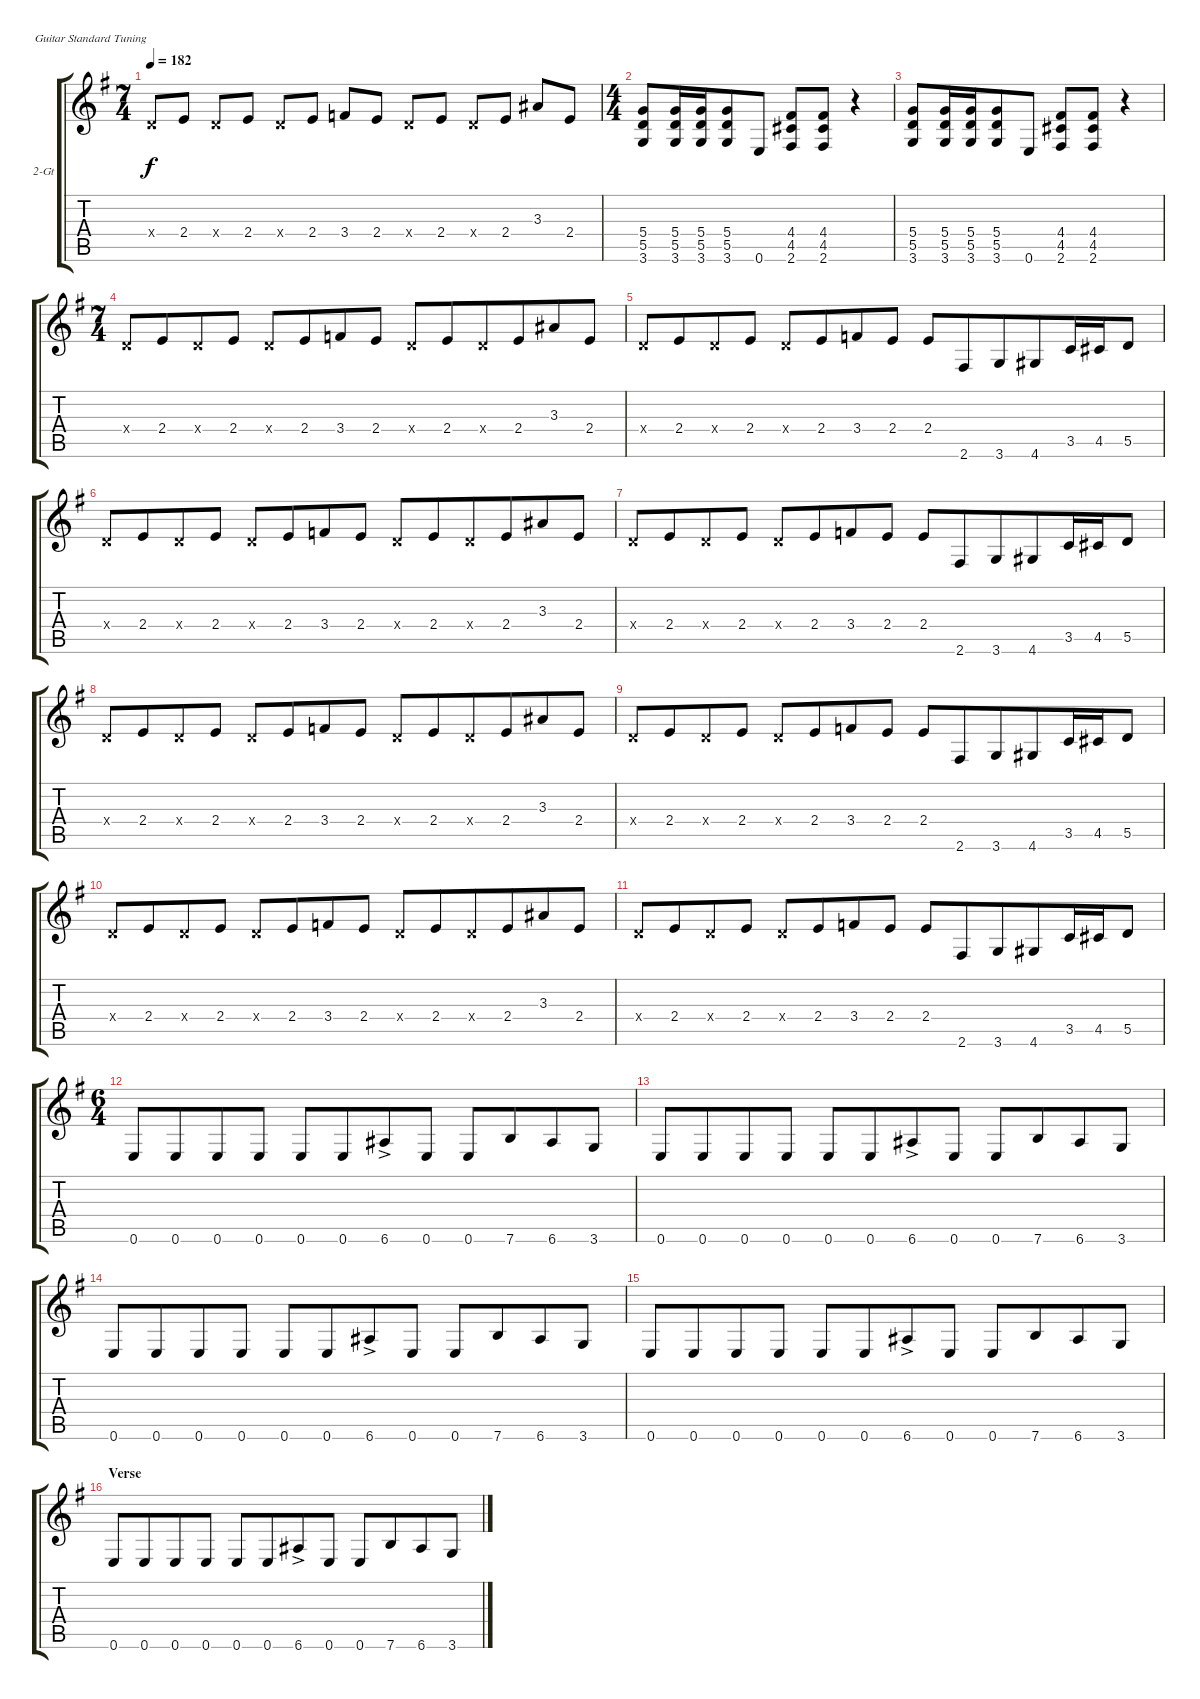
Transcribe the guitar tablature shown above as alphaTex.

\bracketExtendMode groupsimilarinstruments
\firstSystemTrackNameOrientation horizontal
\otherSystemsTrackNameOrientation horizontal
\track ("2-Gt" "2-Gt") {instrument distortionguitar}
\staff {score tabs}
\tuning (E4 B3 G3 D3 A2 E2)
\ts (7 4)
\tempo 182
\clef g2
\scale
1.05549
\ks g
0.4{x}.8{dy f} 2.4.8 0.4{x}.8 2.4.8 0.4{x}.8 2.4.8 3.4.8 2.4.8 0.4{x}.8 2.4.8 0.4{x}.8 2.4.8 3.3.8 2.4.8 |
\ts (4 4)
\beaming (8 4 4 6)
\scale
0.944515 (5.4 5.5 3.6).8 (5.4 5.5 3.6).16 (5.4 5.5 3.6).16 (5.4 5.5 3.6).8 0.6.8 (4.4 4.5 2.6).8 (4.4 4.5 2.6).8 r.4 |
\scale
1.05549 (5.4 5.5 3.6).8 (5.4 5.5 3.6).16 (5.4 5.5 3.6).16 (5.4 5.5 3.6).8 0.6.8 (4.4 4.5 2.6).8 (4.4 4.5 2.6).8 r.4 |
\ts (7 4)
\beaming (8 4 4 6)
\scale
0.944515 0.4{x}.8 2.4.8 0.4{x}.8 2.4.8 0.4{x}.8 2.4.8 3.4.8 2.4.8 0.4{x}.8 2.4.8 0.4{x}.8 2.4.8 3.3.8 2.4.8 |
\scale
1.05549 0.4{x}.8 2.4.8 0.4{x}.8 2.4.8 0.4{x}.8 2.4.8 3.4.8 2.4.8 2.4.8 2.6.8 3.6.8 4.6.8 3.5.16 4.5.16 5.5.8 |
\scale
0.944515 0.4{x}.8 2.4.8 0.4{x}.8 2.4.8 0.4{x}.8 2.4.8 3.4.8 2.4.8 0.4{x}.8 2.4.8 0.4{x}.8 2.4.8 3.3.8 2.4.8 |
\scale
1.05549 0.4{x}.8 2.4.8 0.4{x}.8 2.4.8 0.4{x}.8 2.4.8 3.4.8 2.4.8 2.4.8 2.6.8 3.6.8 4.6.8 3.5.16 4.5.16 5.5.8 |
\scale
0.944515 0.4{x}.8 2.4.8 0.4{x}.8 2.4.8 0.4{x}.8 2.4.8 3.4.8 2.4.8 0.4{x}.8 2.4.8 0.4{x}.8 2.4.8 3.3.8 2.4.8 |
\scale
1.05549 0.4{x}.8 2.4.8 0.4{x}.8 2.4.8 0.4{x}.8 2.4.8 3.4.8 2.4.8 2.4.8 2.6.8 3.6.8 4.6.8 3.5.16 4.5.16 5.5.8 |
\scale
0.944515 0.4{x}.8 2.4.8 0.4{x}.8 2.4.8 0.4{x}.8 2.4.8 3.4.8 2.4.8 0.4{x}.8 2.4.8 0.4{x}.8 2.4.8 3.3.8 2.4.8 |
\scale
1.05549 0.4{x}.8 2.4.8 0.4{x}.8 2.4.8 0.4{x}.8 2.4.8 3.4.8 2.4.8 2.4.8 2.6.8 3.6.8 4.6.8 3.5.16 4.5.16 5.5.8 |
\ts (6 4)
\beaming (8 4 4 6)
\scale
0.944515 0.6.8 0.6.8 0.6.8 0.6.8 0.6.8 0.6.8 6.6{ac}.8 0.6.8 0.6.8 7.6.8 6.6.8 3.6.8 |
\scale
1.05549 0.6.8 0.6.8 0.6.8 0.6.8 0.6.8 0.6.8 6.6{ac}.8 0.6.8 0.6.8 7.6.8 6.6.8 3.6.8 |
\scale
0.944515 0.6.8 0.6.8 0.6.8 0.6.8 0.6.8 0.6.8 6.6{ac}.8 0.6.8 0.6.8 7.6.8 6.6.8 3.6.8 |
\scale
1.05549 0.6.8 0.6.8 0.6.8 0.6.8 0.6.8 0.6.8 6.6{ac}.8 0.6.8 0.6.8 7.6.8 6.6.8 3.6.8 |
\section ("" "Verse")
\scale
0.944515 0.6.8 0.6.8 0.6.8 0.6.8 0.6.8 0.6.8 6.6{ac}.8 0.6.8 0.6.8 7.6.8 6.6.8 3.6.8
